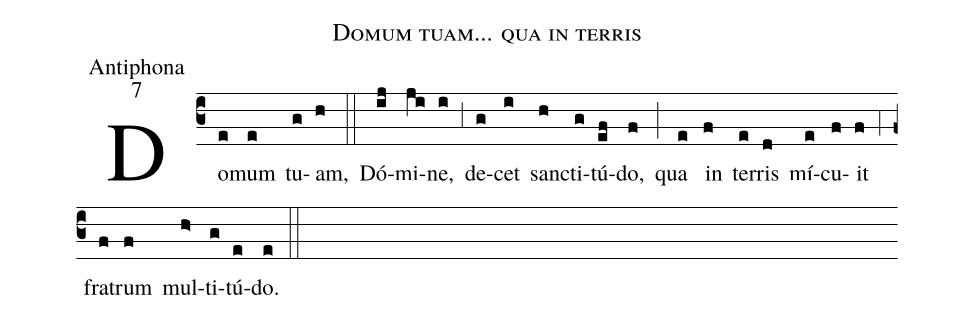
name:Domum tuam... qua in terris;
office-part:Antiphona;
mode:7;
%%
(c3) Do(e)mum(e) tu(g)am,(h) (::)
Dó(ij)mi(ji)ne,(i) (,3) de(g)cet(i) san(h)cti(g)tú(ef)do,(f) (;) qua(e) in(f) ter(e)ris(d) mí(e)cu(f)it(f) (,4) fra(f)trum(f) mul(h>)ti(g)tú(e)do.(e) (::)
